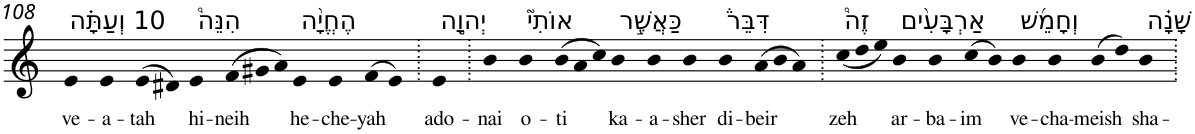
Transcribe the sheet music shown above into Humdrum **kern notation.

**kern	**text
*part1	*part1
*staff1	*staff1
*I"Piano	*
*I'Pno	*
!!LO:PB:g=z
*clefG2	*
*k[]	*
=108	=108
!LO:TX:a:t=10 וְעַתָּ֗ה	!
!	!LO:LY:b
4e	ve-
!	!LO:LY:b
4e	-a-
!	!LO:LY:b
(>8e	-tah
8d#X)	.
!LO:TX:a:t=הִנֵּה֩	!
!	!LO:LY:b
4e	hi-
*Xtuplet	*
!	!LO:LY:b
(>12f	-neih
12g#X	.
12a)	.
!LO:TX:a:t=הֶחֱיָ֨ה	!
!	!LO:LY:b
4e	he-
!	!LO:LY:b
4e	-che-
!	!LO:LY:b
(>8f	-yah
8e)	.
=109.	=109.
!LO:TX:a:t=יְהוָ֣ה	!
!	!LO:LY:b
4e	ado-
=110.	=110.
!	!LO:LY:b
4b	-nai
!LO:TX:a:t=אוֹתִי֮	!
!	!LO:LY:b
4b	o-
!	!LO:LY:b
(>12b	-ti
12a	.
12cc)	.
!LO:TX:a:t=כַּאֲשֶׁ֣ר	!
!	!LO:LY:b
4b	ka-
!	!LO:LY:b
4b	-a-
!	!LO:LY:b
4b	-sher
!LO:TX:a:t=דִּבֵּר֒	!
!	!LO:LY:b
4b	di-
!	!LO:LY:b
(>12a	-beir
12b	.
12a)	.
=111.	=111.
!LO:TX:a:t=זֶה֩	!
!	!LO:LY:b
(<12cc	zeh
12dd	.
12ee)	.
!LO:TX:a:t=אַרְבָּעִ֨ים	!
!	!LO:LY:b
4b	ar-
!	!LO:LY:b
4b	-ba-
!	!LO:LY:b
(>8cc	-im
8b)	.
!LO:TX:a:t=וְחָמֵ֜שׁ	!
!	!LO:LY:b
4b	ve-
!	!LO:LY:b
4b	-cha-
!	!LO:LY:b
(>8b	-meish
8dd)	.
!LO:TX:a:t=שָׁנָ֗ה	!
!	!LO:LY:b
4b	sha-
=.	=.
*-	*-
